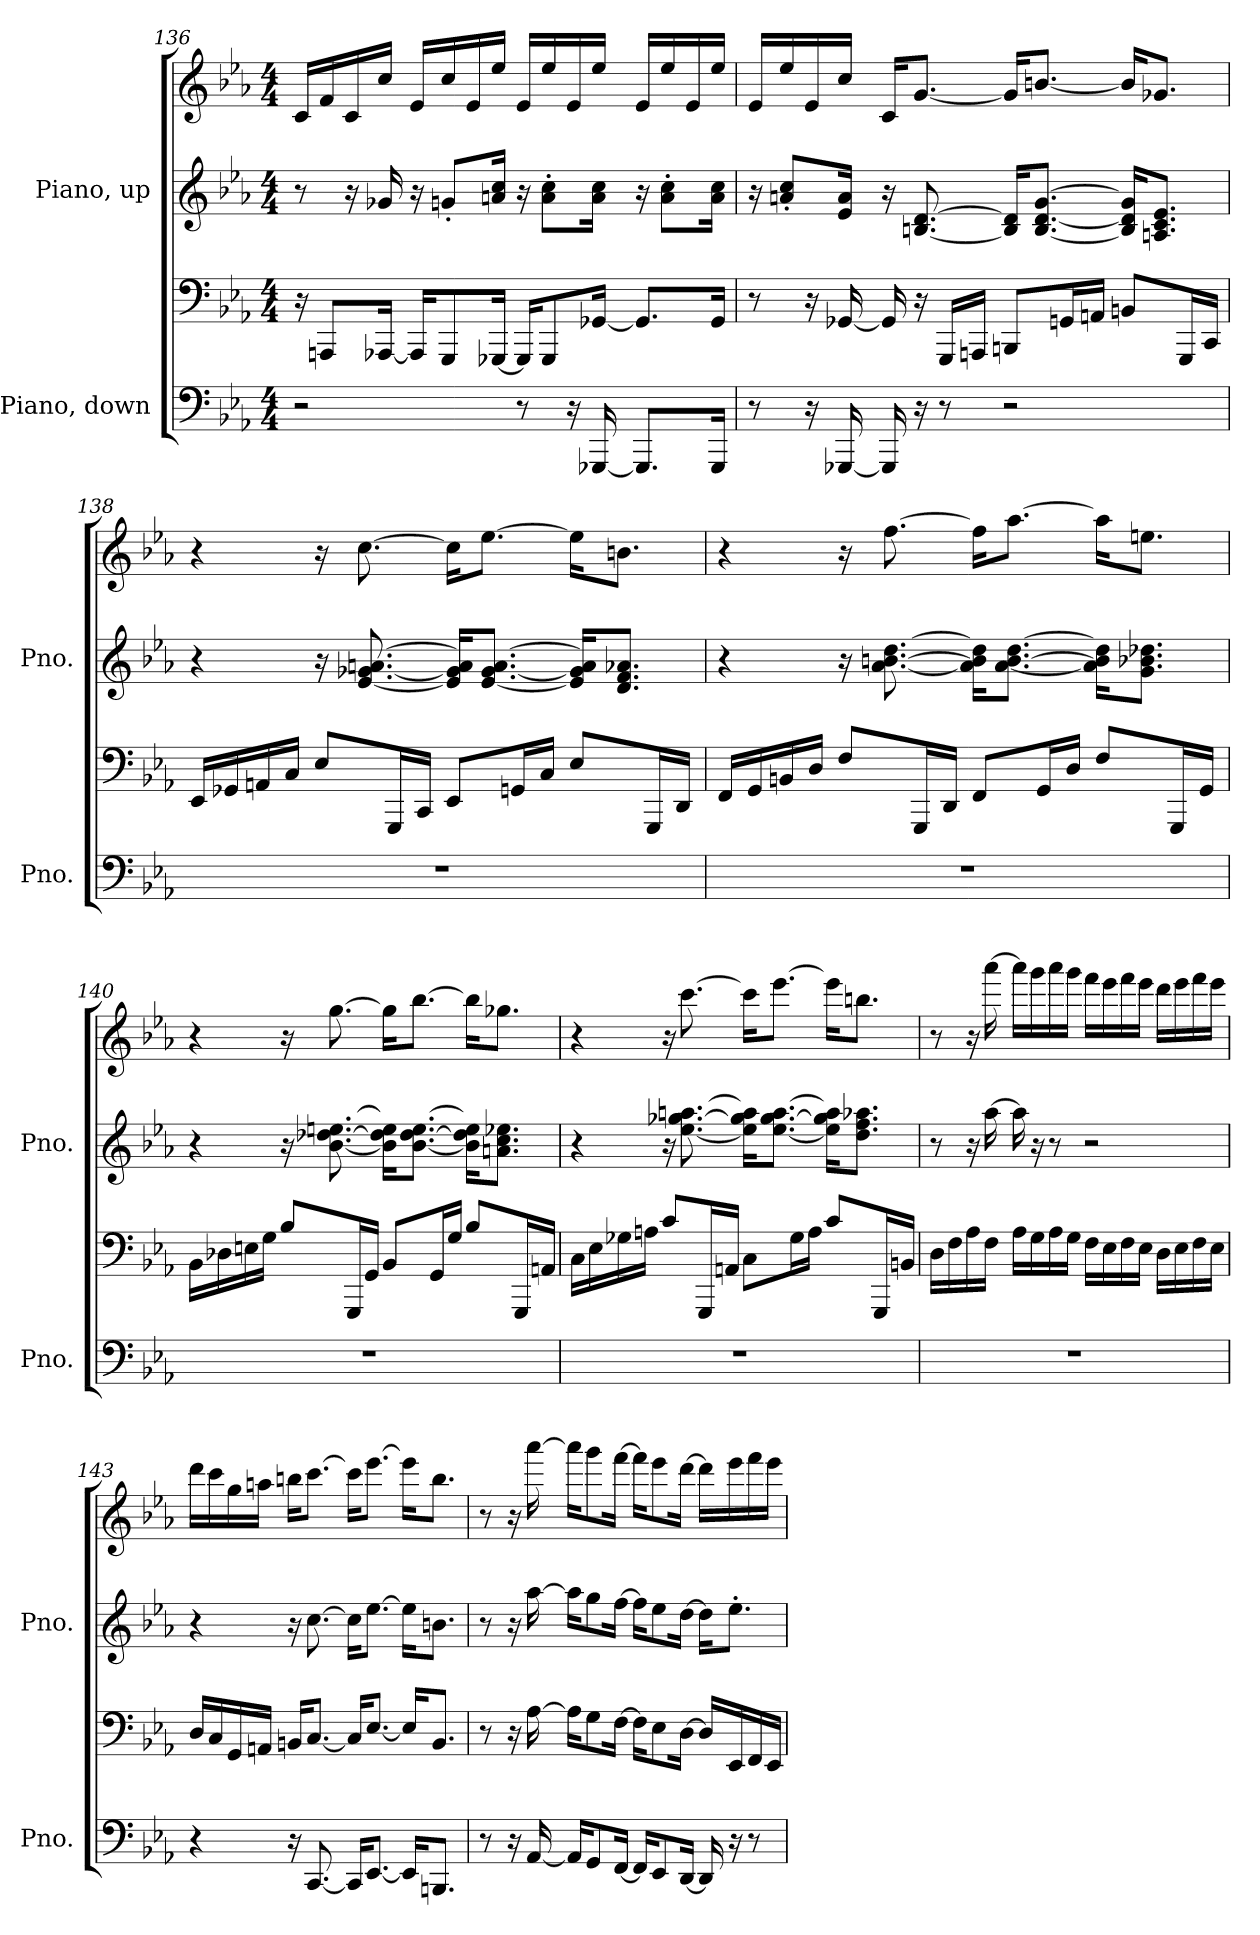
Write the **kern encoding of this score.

**kern	**kern	**kern	**kern
*part2	*part2	*part1	*part1
*staff4	*staff3	*staff2	*staff1
*I"Piano, down	*	*I"Piano, up	*
*I'Pno.	*	*I'Pno.	*
*clefF4	*clefF4	*clefG2	*clefG2
*k[b-e-a-]	*k[b-e-a-]	*k[b-e-a-]	*k[b-e-a-]
*M4/4	*M4/4	*M4/4	*M4/4
=136	=136	=136	=136
2r	16r	8r	16c/LL
.	8AAAn/L	.	16f/
.	.	16r	16c/
.	[16AAA-X/Jk	16g-X/	16cc/JJ
.	16AAA-/KL]	16r	16e-/LL
.	8GGG/	8gn'/L	16cc/
.	.	.	16e-/
.	[16GGG-X/Jk	16an/ 16cc/Jk	16ee-/JJ
8r	16GGG-/KL]	16r	16e-/LL
.	8GGG-/	8a\' 8cc\'L	16ee-/
16r	.	.	16e-/
[16GGG-X/	[16GG-X/Jk	16a\ 16cc\Jk	16ee-/JJ
8.GGG-/L]	8.GG-/L]	16r	16e-/LL
.	.	8a\' 8cc\'L	16ee-/
.	.	.	16e-/
16GGG-/Jk	16GG-/Jk	16a\ 16cc\Jk	16ee-/JJ
!!LO:PB:g=z
=137	=137	=137	=137
8r	8r	16r	16e-/LL
.	.	8an/' 8cc/'L	16ee-/
16r	16r	.	16e-/
[16GGG-X/	[16GG-X/	16e-/ 16a/Jk	16cc/JJ
16GGG-/]	16GG-/]	16r	16c/KL
16r	16r	[8.Bn/ [8.d/	[8.g/J
8r	16GGG/LL	.	.
.	16AAAn/JJ	.	.
2r	8BBBn/L	16B/] 16d/]KL	16g/KL]
.	.	[8.B/ [8.d/ [8.g/J	[8.bn/J
.	16GGn/L	.	.
.	16AAn/JJ	.	.
.	8BBn/L	16B/] 16d/] 16g/]KL	16b/KL]
.	.	8.An/ 8.c/ 8.e-/J	8.g-X/J
.	16GGG/L	.	.
.	16CC/JJ	.	.
=138	=138	=138	=138
1r	16EE-/LL	4r	4r
.	16GG-X/	.	.
.	16AAn/	.	.
.	16C/JJ	.	.
.	8E-/L	16r	16r
.	.	[8.e-/ [8.g-X/ [8.an/	[8.cc\
.	16GGG/L	.	.
.	16CC/JJ	.	.
.	8EE-/L	16e-/] 16g-/] 16a/]KL	16cc\KL]
.	.	[8.e-/ [8.g-/ [8.a/J	[8.ee-\J
.	16GGn/L	.	.
.	16C/JJ	.	.
.	8E-/L	16e-/] 16g-/] 16a/]KL	16ee-\KL]
.	.	8.d/ 8.f/ 8.a-X/J	8.bn\J
.	16GGG/L	.	.
.	16DD/JJ	.	.
!!LO:LB:g=z
=139	=139	=139	=139
1r	16FF/LL	4r	4r
.	16GG/	.	.
.	16BBn/	.	.
.	16D/JJ	.	.
.	8F/L	16r	16r
.	.	[8.a-\ [8.bn\ [8.dd\	[8.ff\
.	16GGG/L	.	.
.	16DD/JJ	.	.
.	8FF/L	16a-\] 16b\] 16dd\]KL	16ff\KL]
.	.	[8.a-\ [8.b\ [8.dd\J	[8.aa-\J
.	16GG/L	.	.
.	16D/JJ	.	.
.	8F/L	16a-\] 16b\] 16dd\]KL	16aa-\KL]
.	.	8.g\ 8.b-X\ 8.dd-X\J	8.een\J
.	16GGG/L	.	.
.	16GG/JJ	.	.
=140	=140	=140	=140
1r	16BB-\LL	4r	4r
.	16D-X\	.	.
.	16En\	.	.
.	16G\JJ	.	.
.	8B-/L	16r	16r
.	.	[8.b-\ [8.dd-X\ [8.een\	[8.gg\
.	16GGG/L	.	.
.	16GG/JJ	.	.
.	8BB-/L	16b-\] 16dd-\] 16ee\]KL	16gg\KL]
.	.	[8.b-\ [8.dd-\ [8.ee\J	[8.bb-\J
.	16GG/L	.	.
.	16G/JJ	.	.
.	8B-/L	16b-\] 16dd-\] 16ee\]KL	16bb-\KL]
.	.	8.an\ 8.cc\ 8.ee-X\J	8.gg-X\J
.	16GGG/L	.	.
.	16AAn/JJ	.	.
!!LO:LB:g=z
=141	=141	=141	=141
1r	16C\LL	4r	4r
.	16E-\	.	.
.	16G-X\	.	.
.	16An\JJ	.	.
.	8c/L	16r	16r
.	.	[8.ee-\ [8.gg-X\ [8.aan\	[8.ccc\
.	16GGG/L	.	.
.	16AAn/JJ	.	.
.	8C\L	16ee-\] 16gg-\] 16aa\]KL	16ccc\KL]
.	.	[8.ee-\ [8.gg-\ [8.aa\J	[8.eee-\J
.	16G-\L	.	.
.	16A\JJ	.	.
.	8c/L	16ee-\] 16gg-\] 16aa\]KL	16eee-\KL]
.	.	8.dd\ 8.ff\ 8.aa-X\J	8.bbn\J
.	16GGG/L	.	.
.	16BBn/JJ	.	.
=142	=142	=142	=142
1r	16D\LL	8r	8r
.	16F\	.	.
.	16A-\	16r	16r
.	16F\JJ	[16aa-\	[16aaa-\
.	16A-\LL	16aa-\]	16aaa-\LL]
.	16G\	16r	16ggg\
.	16A-\	8r	16aaa-\
.	16G\JJ	.	16ggg\JJ
.	16F\LL	2r	16fff\LL
.	16E-\	.	16eee-\
.	16F\	.	16fff\
.	16E-\JJ	.	16eee-\JJ
.	16D\LL	.	16ddd\LL
.	16E-\	.	16eee-\
.	16F\	.	16fff\
.	16E-\JJ	.	16eee-\JJ
!!LO:PB:g=z
=143	=143	=143	=143
4r	16D/LL	4r	16ddd\LL
.	16C/	.	16ccc\
.	16GG/	.	16gg\
.	16AAn/JJ	.	16aan\JJ
16r	16BBn/KL	16r	16bbn\KL
[8.CC/	[8.C/J	[8.cc\	[8.ccc\J
16CC/KL]	16C/KL]	16cc\KL]	16ccc\KL]
[8.EE-/J	[8.E-/J	[8.ee-\J	[8.eee-\J
16EE-/KL]	16E-/KL]	16ee-\KL]	16eee-\KL]
8.BBBn/J	8.BB/J	8.bn\J	8.bb\J
=144	=144	=144	=144
8r	8r	8r	8r
16r	16r	16r	16r
[16AA-/	[16A-\	[16aa-\	[16aaa-\
16AA-/KL]	16A-\KL]	16aa-\KL]	16aaa-\KL]
8GG/	8G\	8gg\	8ggg\
[16FF/Jk	[16F\Jk	[16ff\Jk	[16fff\Jk
16FF/KL]	16F\KL]	16ff\KL]	16fff\KL]
8EE-/	8E-\	8ee-\	8eee-\
[16DD/Jk	[16D\Jk	[16dd\Jk	[16ddd\Jk
16DD/]	16D/LL]	16dd\KL]	16ddd\LL]
16r	16EE-/	8.ee-'\J	16eee-\
8r	16FF/	.	16fff\
.	16EE-/JJ	.	16eee-\JJ
=	=	=	=
*-	*-	*-	*-
